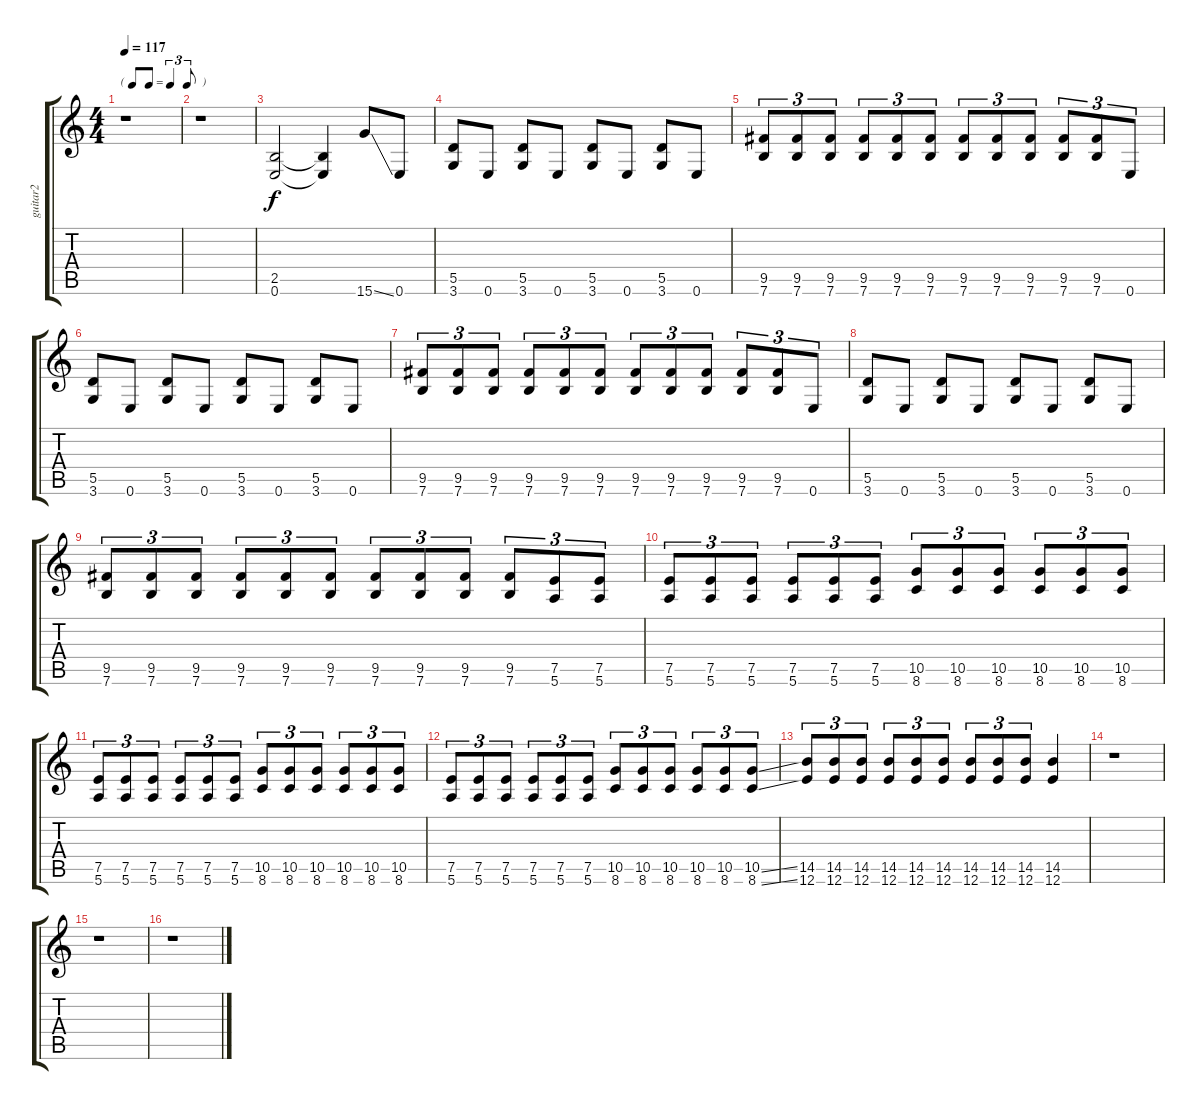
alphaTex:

\track ("guitar2" "guitar2") {instrument overdrivenguitar}
\staff {score tabs}
\tuning (E4 B3 G3 D3 A2 E2) {hide}
\ts (4 4)
\tf triplet8th
\tempo 117
\clef g2
\ks c
r.1{dy f} |
r.1 |
(2.5 0.6).2 (2.5{t} 0.6{t}).4 15.6{ss}.8 0.6.8 |
(5.5 3.6).8 0.6.8 (5.5 3.6).8 0.6.8 (5.5 3.6).8 0.6.8 (5.5 3.6).8 0.6.8 |
(9.5 7.6).8{tu (3 2)} (9.5 7.6).8{tu (3 2)} (9.5 7.6).8{tu (3 2)} (9.5 7.6).8{tu (3 2)} (9.5 7.6).8{tu (3 2)} (9.5 7.6).8{tu (3 2)} (9.5 7.6).8{tu (3 2)} (9.5 7.6).8{tu (3 2)} (9.5 7.6).8{tu (3 2)} (9.5 7.6).8{tu (3 2)} (9.5 7.6).8{tu (3 2)} 0.6.8{tu (3 2)} |
(5.5 3.6).8 0.6.8 (5.5 3.6).8 0.6.8 (5.5 3.6).8 0.6.8 (5.5 3.6).8 0.6.8 |
(9.5 7.6).8{tu (3 2)} (9.5 7.6).8{tu (3 2)} (9.5 7.6).8{tu (3 2)} (9.5 7.6).8{tu (3 2)} (9.5 7.6).8{tu (3 2)} (9.5 7.6).8{tu (3 2)} (9.5 7.6).8{tu (3 2)} (9.5 7.6).8{tu (3 2)} (9.5 7.6).8{tu (3 2)} (9.5 7.6).8{tu (3 2)} (9.5 7.6).8{tu (3 2)} 0.6.8{tu (3 2)} |
(5.5 3.6).8 0.6.8 (5.5 3.6).8 0.6.8 (5.5 3.6).8 0.6.8 (5.5 3.6).8 0.6.8 |
(9.5 7.6).8{tu (3 2)} (9.5 7.6).8{tu (3 2)} (9.5 7.6).8{tu (3 2)} (9.5 7.6).8{tu (3 2)} (9.5 7.6).8{tu (3 2)} (9.5 7.6).8{tu (3 2)} (9.5 7.6).8{tu (3 2)} (9.5 7.6).8{tu (3 2)} (9.5 7.6).8{tu (3 2)} (9.5 7.6).8{tu (3 2)} (7.5 5.6).8{tu (3 2)} (7.5 5.6).8{tu (3 2)} |
(7.5 5.6).8{tu (3 2)} (7.5 5.6).8{tu (3 2)} (7.5 5.6).8{tu (3 2)} (7.5 5.6).8{tu (3 2)} (7.5 5.6).8{tu (3 2)} (7.5 5.6).8{tu (3 2)} (10.5 8.6).8{tu (3 2)} (10.5 8.6).8{tu (3 2)} (10.5 8.6).8{tu (3 2)} (10.5 8.6).8{tu (3 2)} (10.5 8.6).8{tu (3 2)} (10.5 8.6).8{tu (3 2)} |
(7.5 5.6).8{tu (3 2)} (7.5 5.6).8{tu (3 2)} (7.5 5.6).8{tu (3 2)} (7.5 5.6).8{tu (3 2)} (7.5 5.6).8{tu (3 2)} (7.5 5.6).8{tu (3 2)} (10.5 8.6).8{tu (3 2)} (10.5 8.6).8{tu (3 2)} (10.5 8.6).8{tu (3 2)} (10.5 8.6).8{tu (3 2)} (10.5 8.6).8{tu (3 2)} (10.5 8.6).8{tu (3 2)} |
(7.5 5.6).8{tu (3 2)} (7.5 5.6).8{tu (3 2)} (7.5 5.6).8{tu (3 2)} (7.5 5.6).8{tu (3 2)} (7.5 5.6).8{tu (3 2)} (7.5 5.6).8{tu (3 2)} (10.5 8.6).8{tu (3 2)} (10.5 8.6).8{tu (3 2)} (10.5 8.6).8{tu (3 2)} (10.5 8.6).8{tu (3 2)} (10.5 8.6).8{tu (3 2)} (10.5{ss} 8.6{ss}).8{tu (3 2)} |
(14.5 12.6).8{tu (3 2)} (14.5 12.6).8{tu (3 2)} (14.5 12.6).8{tu (3 2)} (14.5 12.6).8{tu (3 2)} (14.5 12.6).8{tu (3 2)} (14.5 12.6).8{tu (3 2)} (14.5 12.6).8{tu (3 2)} (14.5 12.6).8{tu (3 2)} (14.5 12.6).8{tu (3 2)} (14.5 12.6).4 |
r.1 |
r.1 |
r.1
